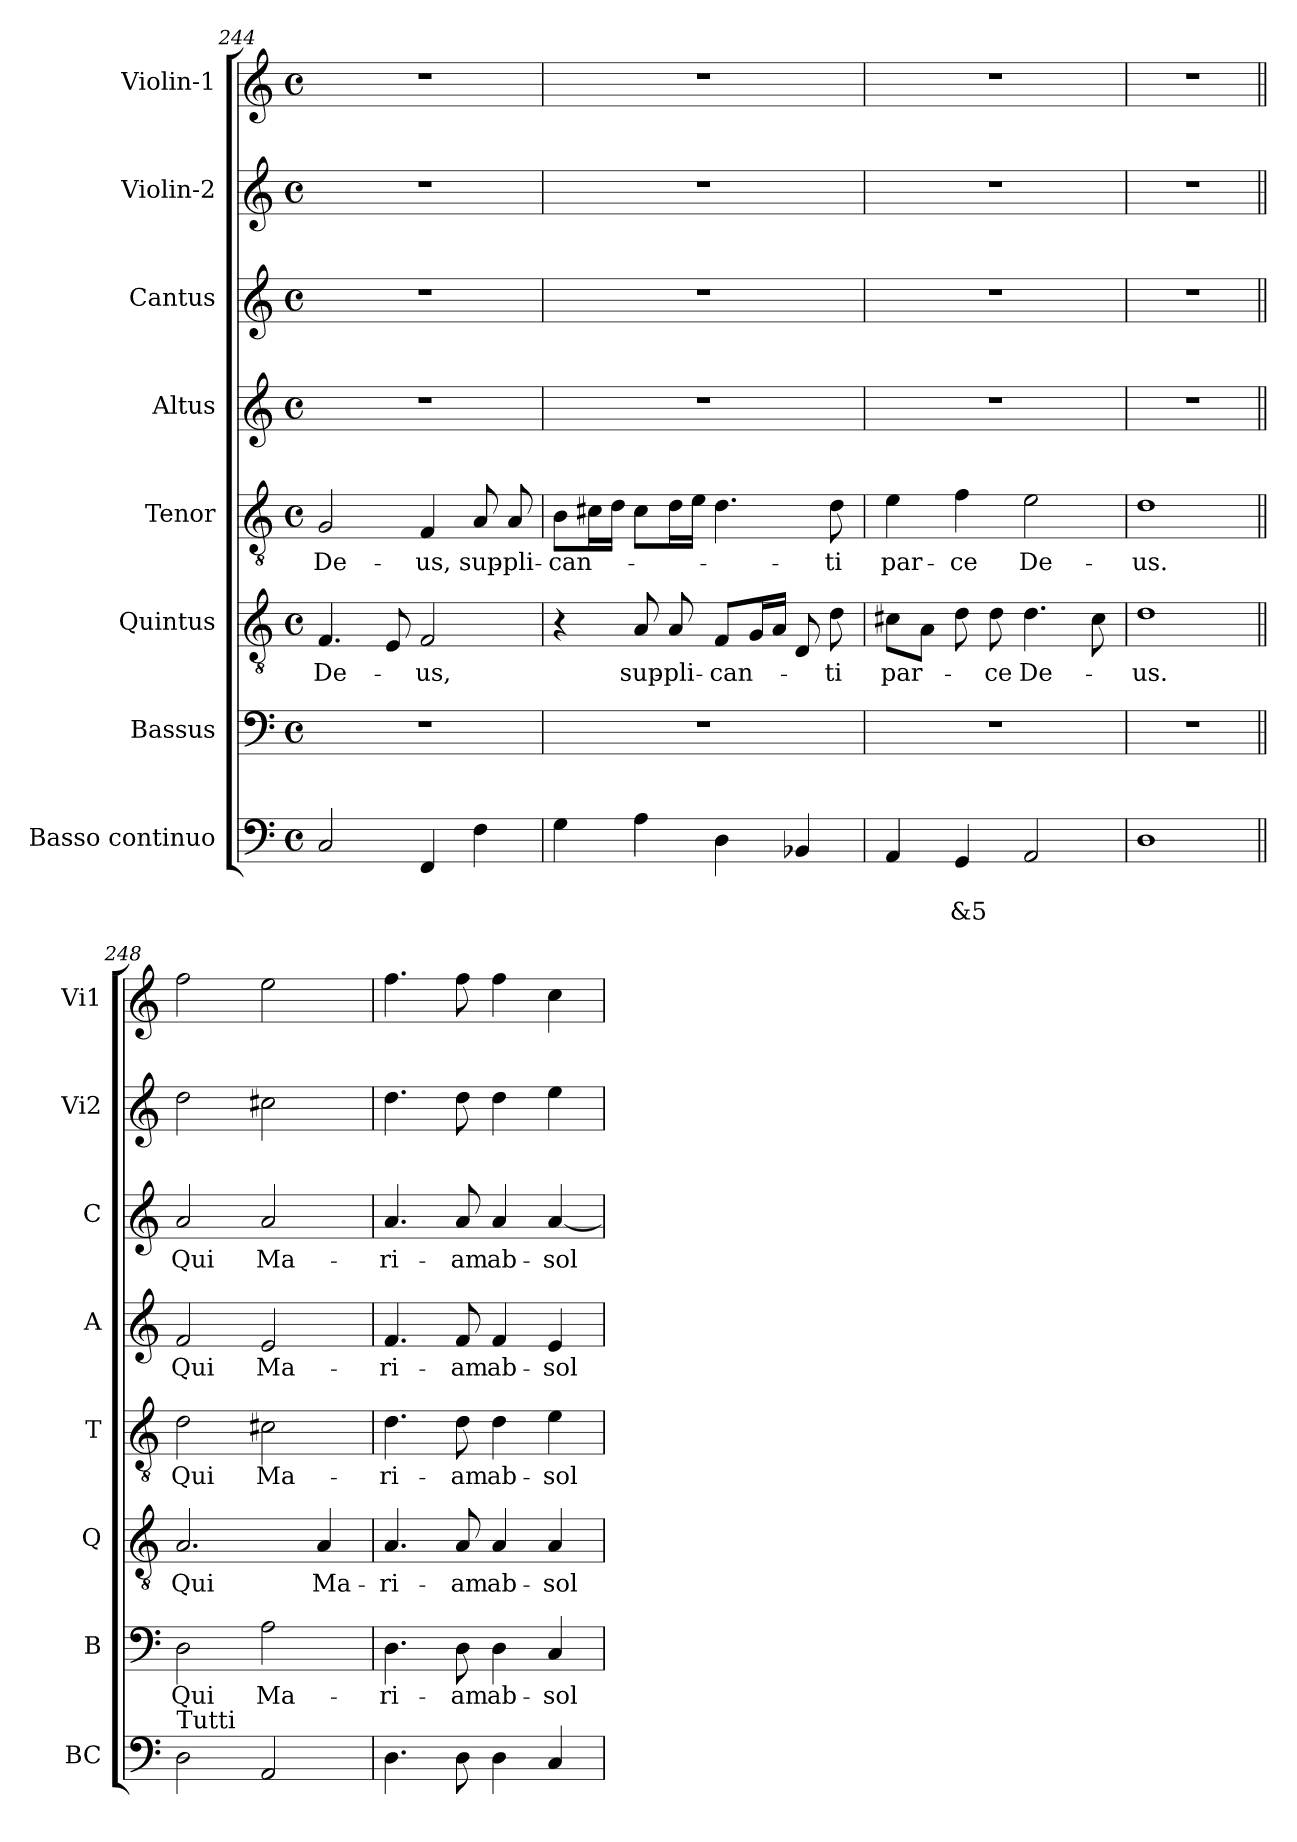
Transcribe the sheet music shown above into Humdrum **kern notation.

**kern	**text	**text	**kern	**text	**kern	**text	**kern	**text	**kern	**text	**kern	**text	**kern	**kern
*part8	*part8	*part8	*part7	*part7	*part6	*part6	*part5	*part5	*part4	*part4	*part3	*part3	*part2	*part1
*staff8	*staff8	*staff8	*staff7	*staff7	*staff6	*staff6	*staff5	*staff5	*staff4	*staff4	*staff3	*staff3	*staff2	*staff1
*I"Basso continuo	*	*	*I"Bassus	*	*I"Quintus	*	*I"Tenor	*	*I"Altus	*	*I"Cantus	*	*I"Violin-2	*I"Violin-1
*I'BC	*	*	*I'B	*	*I'Q	*	*I'T	*	*I'A	*	*I'C	*	*I'Vi2	*I'Vi1
!!LO:LB:g=z
*clefF4	*	*	*clefF4	*	*clefGv2	*	*clefGv2	*	*clefG2	*	*clefG2	*	*clefG2	*clefG2
*k[]	*	*	*k[]	*	*k[]	*	*k[]	*	*k[]	*	*k[]	*	*k[]	*k[]
*C:	*	*	*C:	*	*C:	*	*C:	*	*C:	*	*C:	*	*C:	*C:
*M4/4	*	*	*M4/4	*	*M4/4	*	*M4/4	*	*M4/4	*	*M4/4	*	*M4/4	*M4/4
*met(c)	*	*	*met(c)	*	*met(c)	*	*met(c)	*	*met(c)	*	*met(c)	*	*met(c)	*met(c)
=244	=244	=244	=244	=244	=244	=244	=244	=244	=244	=244	=244	=244	=244	=244
!	!	!	!	!	!	!LO:LY:b	!	!LO:LY:b	!	!	!	!	!	!
2C/	.	.	1r	.	4.F/	De-	2G/	De-	1r	.	1r	.	1r	1r
.	.	.	.	.	8E/	.	.	.	.	.	.	.	.	.
!	!	!	!	!	!	!LO:LY:b	!	!LO:LY:b	!	!	!	!	!	!
4FF/	.	.	.	.	2F/	-us,	4F/	-us,	.	.	.	.	.	.
!	!	!	!	!	!	!	!	!LO:LY:b	!	!	!	!	!	!
4F\	.	.	.	.	.	.	8A/	sup-	.	.	.	.	.	.
!	!	!	!	!	!	!	!	!LO:LY:b	!	!	!	!	!	!
.	.	.	.	.	.	.	8A/	-pli-	.	.	.	.	.	.
=245	=245	=245	=245	=245	=245	=245	=245	=245	=245	=245	=245	=245	=245	=245
!	!	!	!	!	!	!	!	!LO:LY:b	!	!	!	!	!	!
4G\	.	.	1r	.	4r	.	8B\L	-can-	1r	.	1r	.	1r	1r
.	.	.	.	.	.	.	16c#X\L	.	.	.	.	.	.	.
.	.	.	.	.	.	.	16d\JJ	.	.	.	.	.	.	.
!	!	!	!	!	!	!LO:LY:b	!	!	!	!	!	!	!	!
4A\	.	.	.	.	8A/	sup-	8c#\L	.	.	.	.	.	.	.
!	!	!	!	!	!	!LO:LY:b	!	!	!	!	!	!	!	!
.	.	.	.	.	8A/	-pli-	16d\L	.	.	.	.	.	.	.
.	.	.	.	.	.	.	16e\JJ	.	.	.	.	.	.	.
!	!	!	!	!	!	!LO:LY:b	!	!	!	!	!	!	!	!
4D\	.	.	.	.	8F/L	-can-	4.d\	.	.	.	.	.	.	.
.	.	.	.	.	16G/L	.	.	.	.	.	.	.	.	.
.	.	.	.	.	16A/JJ	.	.	.	.	.	.	.	.	.
4BB-X/	.	.	.	.	8D/	.	.	.	.	.	.	.	.	.
!	!	!	!	!	!	!LO:LY:b	!	!LO:LY:b	!	!	!	!	!	!
.	.	.	.	.	8d\	-ti	8d\	-ti	.	.	.	.	.	.
=246	=246	=246	=246	=246	=246	=246	=246	=246	=246	=246	=246	=246	=246	=246
!	!	!	!	!	!	!LO:LY:b	!	!LO:LY:b	!	!	!	!	!	!
4AA/	.	.	1r	.	8c#X\L	par-	4e\	par-	1r	.	1r	.	1r	1r
.	.	.	.	.	8A\J	.	.	.	.	.	.	.	.	.
!	!	!LO:LY:b	!	!	!	!	!	!LO:LY:b	!	!	!	!	!	!
4GG/	.	&5	.	.	8d\	.	4f\	-ce	.	.	.	.	.	.
!	!	!	!	!	!	!LO:LY:b	!	!	!	!	!	!	!	!
.	.	.	.	.	8d\	-ce	.	.	.	.	.	.	.	.
!	!	!	!	!	!	!LO:LY:b	!	!LO:LY:b	!	!	!	!	!	!
2AA/	.	.	.	.	4.d\	De-	2e\	De-	.	.	.	.	.	.
.	.	.	.	.	8c#\	.	.	.	.	.	.	.	.	.
=247	=247	=247	=247	=247	=247	=247	=247	=247	=247	=247	=247	=247	=247	=247
!	!	!	!	!	!	!LO:LY:b	!	!LO:LY:b	!	!	!	!	!	!
1D	.	.	1r	.	1d	-us.	1d	-us.	1r	.	1r	.	1r	1r
!!LO:PB:g=z
=248||	=248||	=248||	=248||	=248||	=248||	=248||	=248||	=248||	=248||	=248||	=248||	=248||	=248||	=248||
!LO:TX:a:t=Tutti	!	!	!	!	!	!	!	!	!	!	!	!	!	!
!	!	!	!	!LO:LY:b	!	!LO:LY:b	!	!LO:LY:b	!	!LO:LY:b	!	!LO:LY:b	!	!
2D\	.	.	2D\	Qui	2.A/	Qui	2d\	Qui	2f/	Qui	2a/	Qui	2dd\	2ff\
!	!	!	!	!LO:LY:b	!	!	!	!LO:LY:b	!	!LO:LY:b	!	!LO:LY:b	!	!
2AA/	.	.	2A\	Ma-	.	.	2c#X\	Ma-	2e/	Ma-	2a/	Ma-	2cc#X\	2ee\
!	!	!	!	!	!	!LO:LY:b	!	!	!	!	!	!	!	!
.	.	.	.	.	4A/	Ma-	.	.	.	.	.	.	.	.
=249	=249	=249	=249	=249	=249	=249	=249	=249	=249	=249	=249	=249	=249	=249
!	!	!	!	!LO:LY:b	!	!LO:LY:b	!	!LO:LY:b	!	!LO:LY:b	!	!LO:LY:b	!	!
4.D\	.	.	4.D\	-ri-	4.A/	-ri-	4.d\	-ri-	4.f/	-ri-	4.a/	-ri-	4.dd\	4.ff\
!	!	!	!	!LO:LY:b	!	!LO:LY:b	!	!LO:LY:b	!	!LO:LY:b	!	!LO:LY:b	!	!
8D\	.	.	8D\	-am	8A/	-am	8d\	-am	8f/	-am	8a/	-am	8dd\	8ff\
!	!	!	!	!LO:LY:b	!	!LO:LY:b	!	!LO:LY:b	!	!LO:LY:b	!	!LO:LY:b	!	!
4D\	.	.	4D\	ab-	4A/	ab-	4d\	ab-	4f/	ab-	4a/	ab-	4dd\	4ff\
!	!	!	!	!LO:LY:b	!	!LO:LY:b	!	!LO:LY:b	!	!LO:LY:b	!	!LO:LY:b	!	!
4C/	.	.	4C/	-sol-	4A/	-sol-	4e\	-sol-	4e/	-sol-	[4a/	-sol-	4ee\	4cc\
=	=	=	=	=	=	=	=	=	=	=	=	=	=	=
*-	*-	*-	*-	*-	*-	*-	*-	*-	*-	*-	*-	*-	*-	*-
